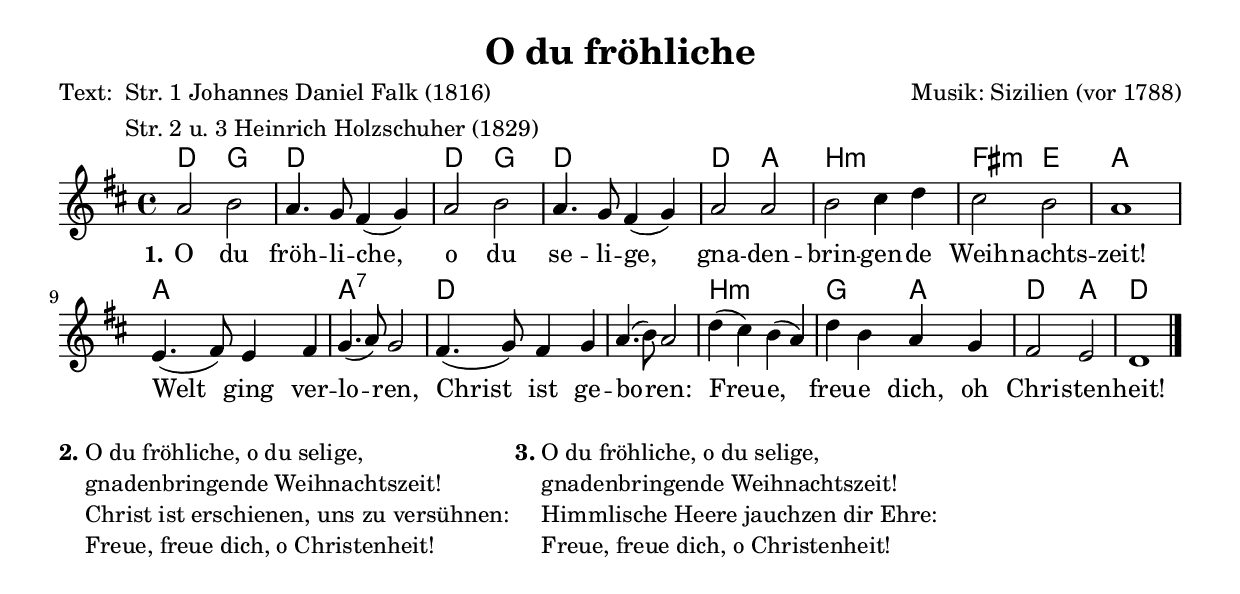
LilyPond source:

\version "2.12.3"

\include "default.ly"

\header {
  title="O du fröhliche"
  composer="Musik: Sizilien (vor 1788)"
  poet=\markup { \column { "Text: " } \column { "Str. 1 Johannes Daniel Falk (1816)""Str. 2 u. 3 Heinrich Holzschuher (1829)" } }
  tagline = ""
  id = "19a317b99f085879d584de732e14d96b0e4f8afc"
}


Melodie=\relative c' {
  \clef "treble"
  \time 4/4
  \key d\major
  a'2 b | a4. g8 fis4( g) |
  a2 b | a4. g8 fis4( g) |
  a2 a | b cis4 d |
  cis2 b | a1 |
  e4.( fis8) e4 fis | g4.( a8) g2 |
  fis4.( g8) fis4 g | a4.( b8) a2 |
  d4( cis) b( a) | d b a g |
  fis2 e | d1 \bar "|."
}


Akkorde= \chordmode {
	\germanChords
  d2 g d1 d2 g d1 d2 a b1:m fis2:m e a1
  a a:7 d1*2 b1:m g2 a d a d1
}

Text=\lyricmode {
  \set stanza = "1."
  O du fröh -- li -- che, o du se -- li -- ge,
  gna -- den -- brin -- gen -- de Weih -- nachts -- zeit!
  Welt ging ver -- lo -- ren, Christ ist ge -- bo -- ren:
  Freu -- e, freu -- e dich, oh Chri -- sten -- heit!
}



\score{
  <<
    \new ChordNames {\Akkorde}
    \new Voice = "Melodie" {
      \autoBeamOff
      \clef violin
      \key d\major
      \time 4/4
      \Melodie
    }
    \new Lyrics = Strophe \lyricsto Melodie \Text
  >>
  \layout{}
  \midi { \context { \Score tempoWholesPerMinute = #(ly:make-moment 120 4) } }
}

\markup {
    \column {
      \line {
	\bold "2."
        \column {
          "O du fröhliche, o du selige,"
	  "gnadenbringende Weihnachtszeit!"
	  "Christ ist erschienen, uns zu versühnen:"
	  "Freue, freue dich, o Christenheit!"
	}
	\bold "3."
        \column {
          "O du fröhliche, o du selige,"
	  "gnadenbringende Weihnachtszeit!"
	  "Himmlische Heere jauchzen dir Ehre:"
	  "Freue, freue dich, o Christenheit!"
        }
      }
  }
}

 % some settings % vim: sw=2 et